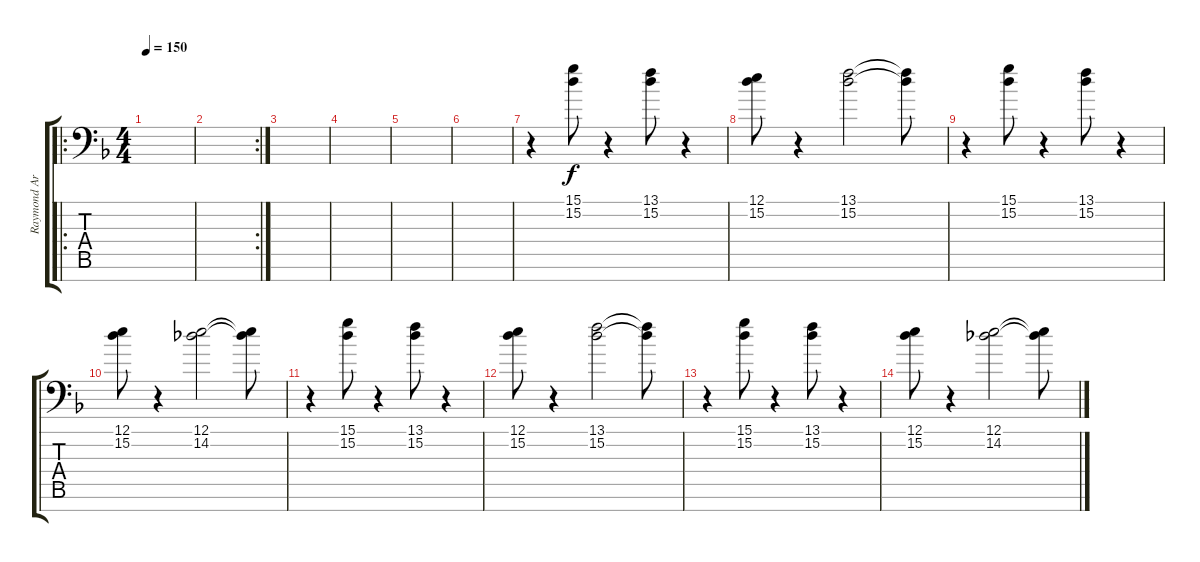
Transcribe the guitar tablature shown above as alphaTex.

\track ("Raymond Ariasz" "Raymond Ar") {instrument synthbrass1}
\staff {score tabs}
\tuning (E4 B3 G3 D3 A2 E2 C-1) {hide}
\ro
\ts (4 4)
\tempo 150
\clef f4
\ks f
|
\rc 2
|
|
|
|
|
r.4 (15.1 15.2).8 r.4 (13.1 15.2).8 r.4 |
(12.1 15.2).8 r.4 (13.1 15.2).2 (13.1{t} 15.2{t}).8 |
r.4 (15.1 15.2).8 r.4 (13.1 15.2).8 r.4 |
(12.1 15.2).8 r.4 (12.1 14.2).2 (12.1{t} 14.2{t}).8 |
r.4 (15.1 15.2).8 r.4 (13.1 15.2).8 r.4 |
(12.1 15.2).8 r.4 (13.1 15.2).2 (13.1{t} 15.2{t}).8 |
r.4 (15.1 15.2).8 r.4 (13.1 15.2).8 r.4 |
(12.1 15.2).8 r.4 (12.1 14.2).2 (12.1{t} 14.2{t}).8
